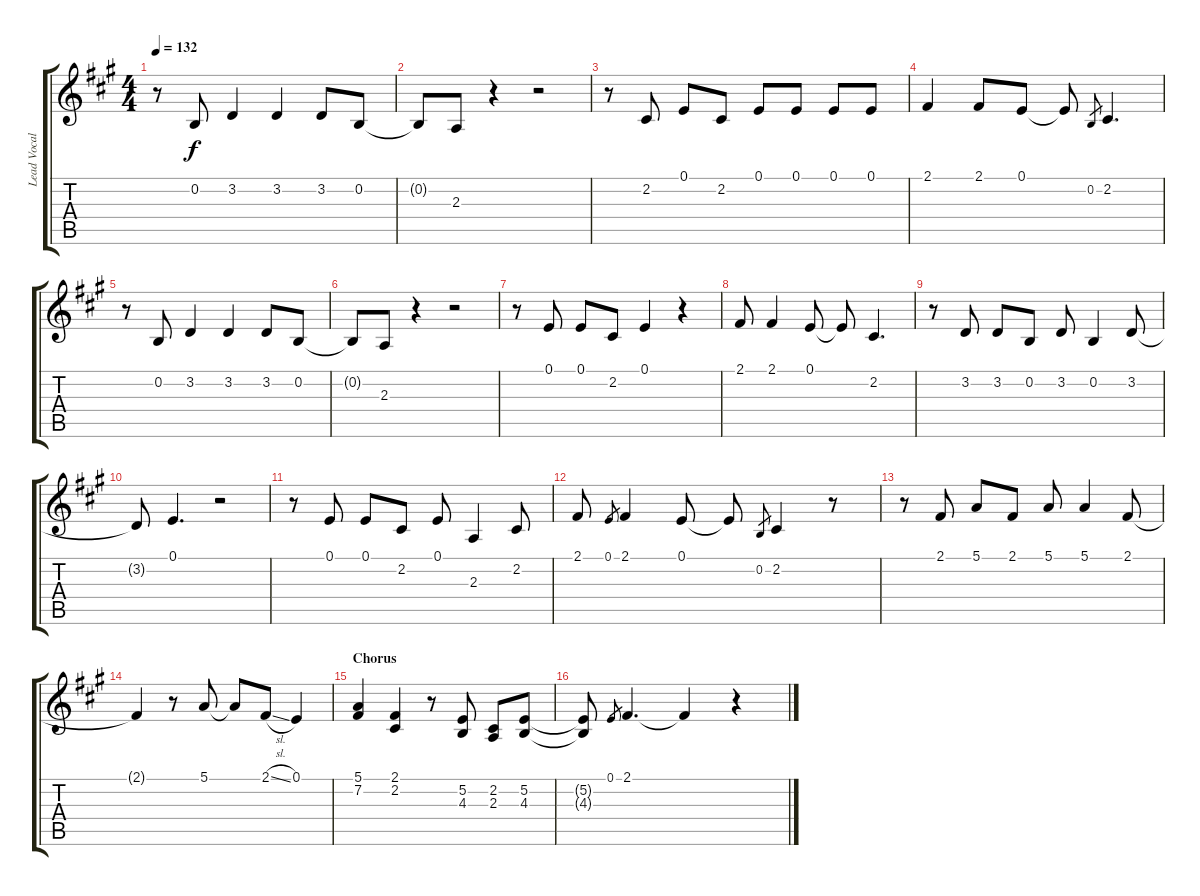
\track ("Lead Vocals" "Lead Vocal") {instrument synthvoice}
\staff {score tabs}
\tuning (E4 B3 G3 D3 A2 E2) {hide}
\ts (4 4)
\tempo 132
\clef g2
\ks f#minor
r.8{dy f} 0.2.8 3.2.4 3.2.4 3.2.8 0.2.8 |
0.2{t}.8 2.3.8 r.4 r.2 |
r.8 2.2.8 0.1.8 2.2.8 0.1.8 0.1.8 0.1.8 0.1.8 |
2.1.4 2.1.8 0.1.8 0.1{t}.8 0.2.8{gr} 2.2.4{d} |
r.8 0.2.8 3.2.4 3.2.4 3.2.8 0.2.8 |
0.2{t}.8 2.3.8 r.4 r.2 |
r.8 0.1.8 0.1.8 2.2.8 0.1.4 r.4 |
2.1.8 2.1.4 0.1.8 0.1{t}.8 2.2.4{d} |
r.8 3.2.8 3.2.8 0.2.8 3.2.8 0.2.4 3.2.8 |
3.2{t}.8 0.1.4{d} r.2 |
r.8 0.1.8 0.1.8 2.2.8 0.1.8 2.3.4 2.2.8 |
2.1.8 0.1.8{gr} 2.1.4 0.1.8 0.1{t}.8 0.2.8{gr} 2.2.4 r.8 |
r.8 2.1.8 5.1.8 2.1.8 5.1.8 5.1.4 2.1.8 |
2.1{t}.4 r.8 5.1.8 5.1{t}.8 2.1{sl}.8 0.1.4 |
\section ("" "Chorus")
(5.1 7.2).4 (2.1 2.2).4 r.8 (5.2 4.3).8 (2.2 2.3).8 (5.2 4.3).8 |
(5.2{t} 4.3{t}).8 0.1.8{gr} 2.1.4{d} 2.1{t}.4 r.4
